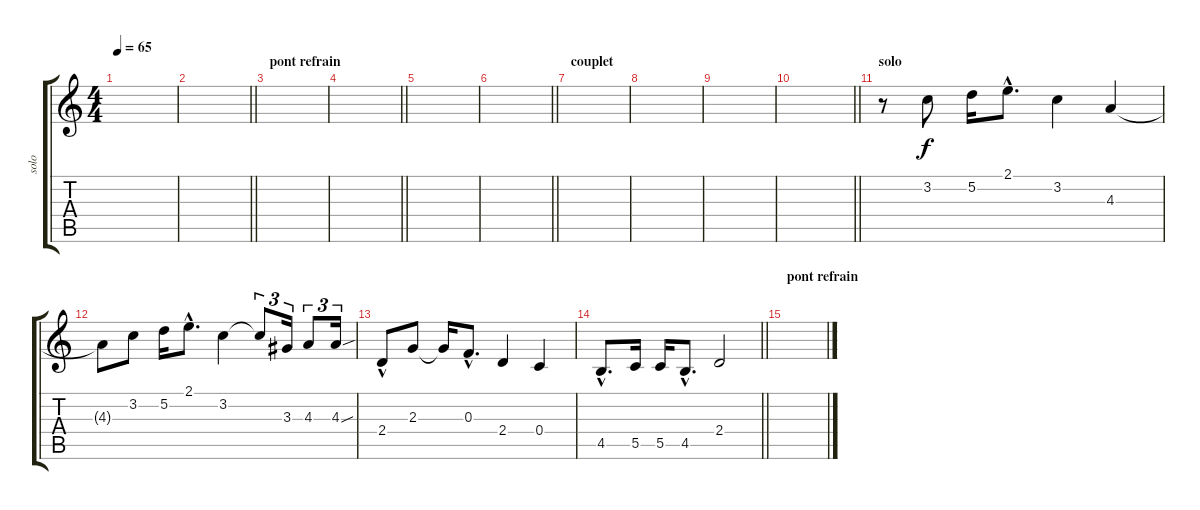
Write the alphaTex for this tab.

\track ("solo" "solo") {instrument overdrivenguitar}
\staff {score tabs}
\tuning (D4 A3 F3 C3 G2 D2) {hide}
\ts (4 4)
\tempo 65
\clef g2
\ks c
|
\barLineRight lightlight
|
\section ("" "pont refrain")
|
\barLineRight lightlight
|
|
\barLineRight lightlight
|
\section ("" "couplet")
|
|
|
\barLineRight lightlight
|
\section ("" "solo")
r.8 3.2.8 5.2.16 2.1{hac}.8{d} 3.2.4 4.3.4 |
4.3{t}.8 3.2.8 5.2.16 2.1{hac}.8{d} 3.2.4 3.2{t}.8{tu (3 2)} 3.3.16{tu (3 2)} 4.3.8{tu (3 2)} 4.3{sou}.16{tu (3 2)} |
2.4{hac}.8 2.3.8 2.3{t}.16 0.3{hac}.8{d} 2.4.4 0.4.4 |
\barLineRight lightlight
4.5{hac}.8{d} 5.5.16 5.5.16 4.5{hac}.8{d} 2.4.2 |
\section ("" "pont refrain")
